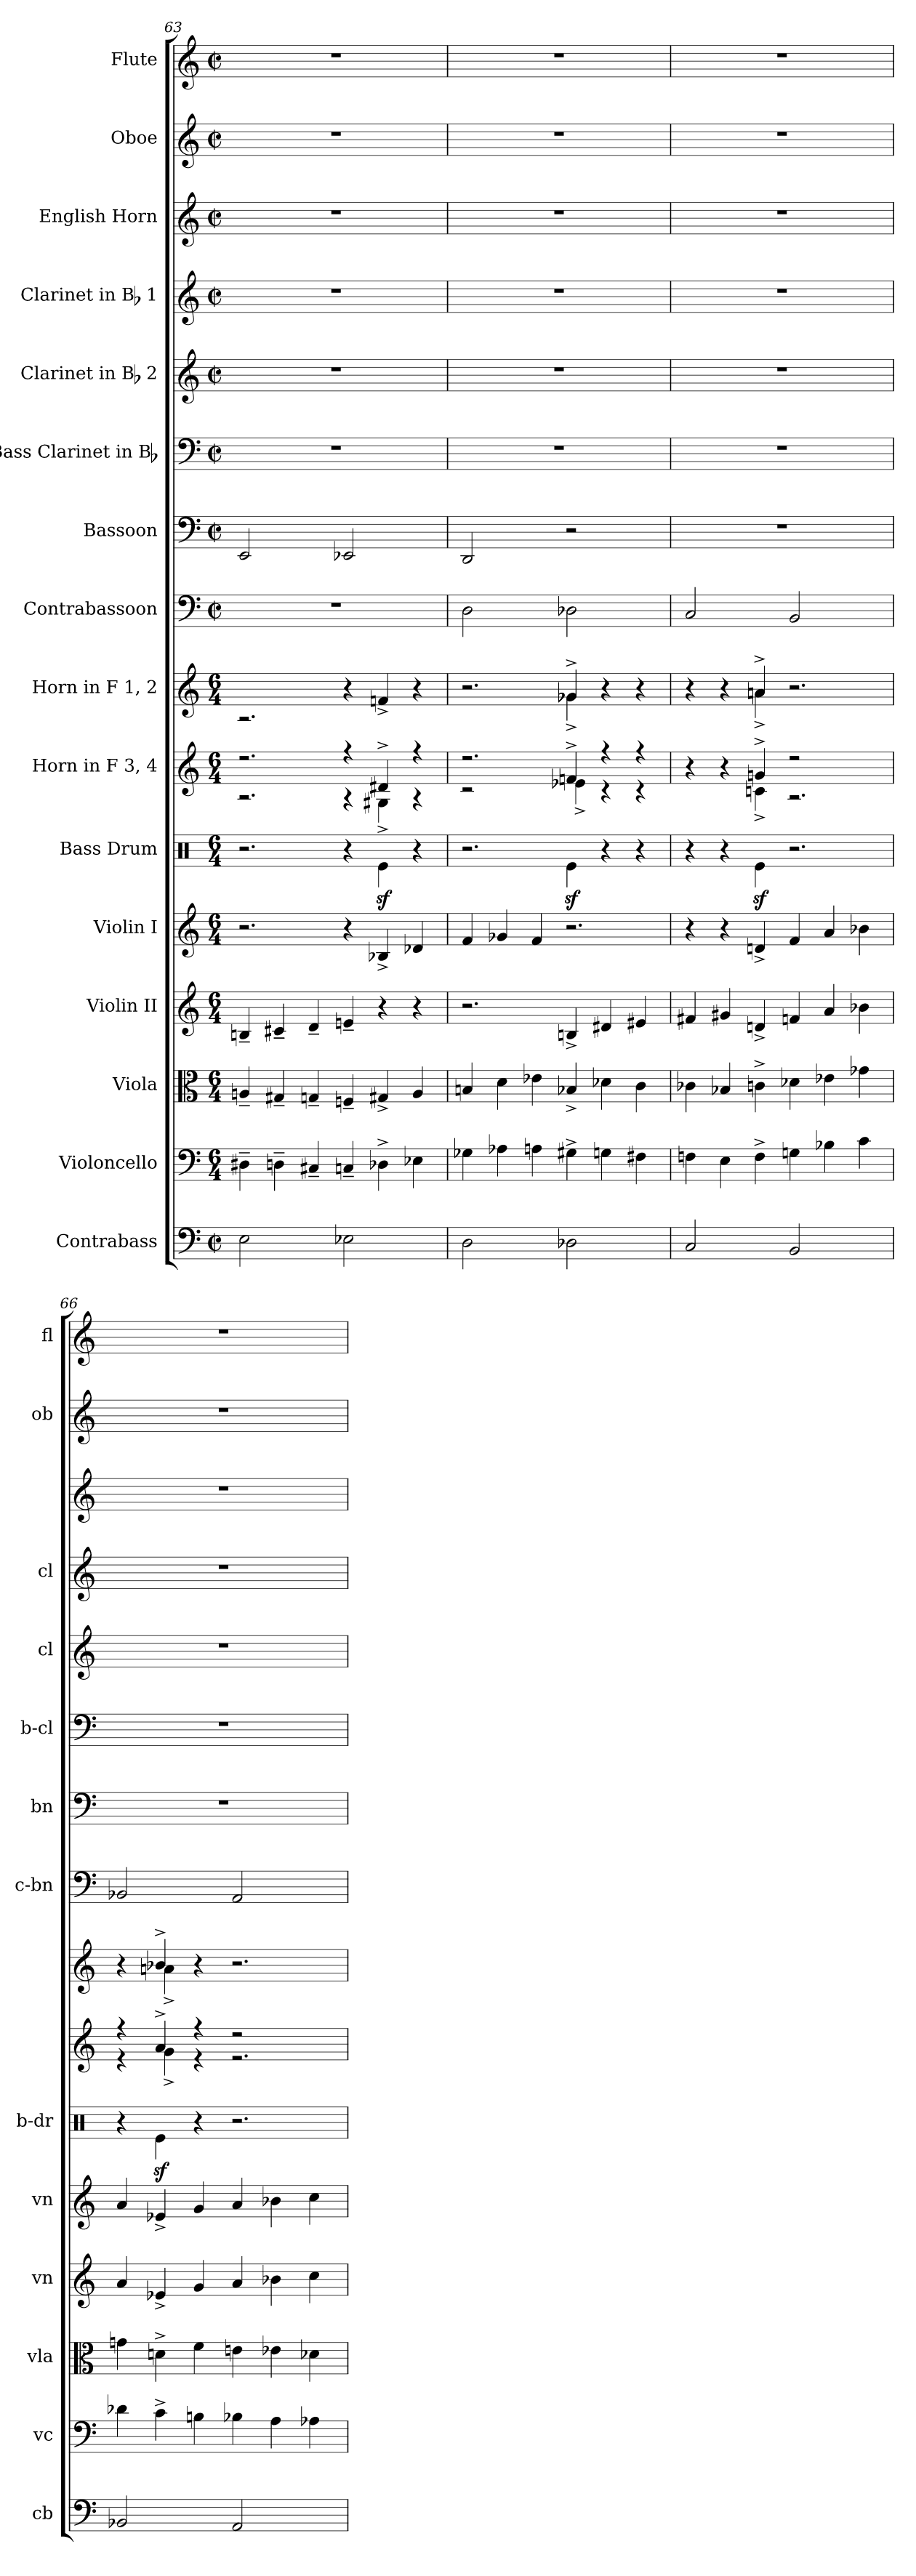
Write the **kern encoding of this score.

**kern	**kern	**kern	**kern	**kern	**kern	**kern	**kern	**kern	**kern	**kern	**kern	**kern	**kern	**kern	**kern
*part16	*part15	*part14	*part13	*part12	*part11	*part10	*part9	*part8	*part7	*part6	*part5	*part4	*part3	*part2	*part1
*staff16	*staff15	*staff14	*staff13	*staff12	*staff11	*staff10	*staff9	*staff8	*staff7	*staff6	*staff5	*staff4	*staff3	*staff2	*staff1
*I"Contrabass	*I"Violoncello	*I"Viola	*I"Violin II	*I"Violin I	*I"Bass Drum	*I"Horn in F 3, 4	*I"Horn in F 1, 2	*I"Contrabassoon	*I"Bassoon	*I"Bass Clarinet in Bb	*I"Clarinet in Bb 2	*I"Clarinet in Bb 1	*I"English Horn	*I"Oboe	*I"Flute
*I'cb	*I'vc	*I'vla	*I'vn	*I'vn	*I'b-dr	*	*	*I'c-bn	*I'bn	*I'b-cl	*I'cl	*I'cl	*	*I'ob	*I'fl
*clefF4	*clefF4	*clefC3	*clefG2	*clefG2	*clefX	*clefG2	*clefG2	*clefF4	*clefF4	*clefF4	*clefG2	*clefG2	*clefG2	*clefG2	*clefG2
*ITrd7c12	*	*	*	*	*	*ITrd4c7	*ITrd4c7	*ITrd7c12	*	*ITrd1c2	*ITrd1c2	*ITrd1c2	*ITrd4c7	*	*
*k[]	*k[]	*k[]	*k[]	*k[]	*k[]	*k[b-]	*k[b-]	*k[]	*k[]	*k[b-e-]	*k[b-e-]	*k[b-e-]	*k[b-]	*k[]	*k[]
*M2/2	*M6/4	*M6/4	*M6/4	*M6/4	*M6/4	*M6/4	*M6/4	*M2/2	*M2/2	*M2/2	*M2/2	*M2/2	*M2/2	*M2/2	*M2/2
*met(c|)	*	*	*	*	*	*	*	*met(c|)	*met(c|)	*met(c|)	*met(c|)	*met(c|)	*met(c|)	*met(c|)	*met(c|)
=63	=63	=63	=63	=63	=63	=63	=63	=63	=63	=63	=63	=63	=63	=63	=63
*	*	*	*	*	*	*	*^	*	*	*	*	*	*	*	*
*	*Xtuplet	*Xtuplet	*Xtuplet	*Xtuplet	*Xtuplet	*Xtuplet	*	*Xtuplet	*	*	*	*	*	*	*	*
*	*	*	*	*	*	*^	*	*	*	*	*	*	*	*	*	*
2EE	6D#X~	6An~	6Bn~	3.r	3.r	3.r	3.r	1rff	3.rA	1r	2EE	1r	1r	1r	1r	1r	1r
.	6Dn~	6G#X~	6c#X~	.	.	.	.	.	.	.	.	.	.	.	.	.	.
.	6C#X~	6Gn~	6d~	.	.	.	.	.	.	.	.	.	.	.	.	.	.
2EE-X	6Cn~	6Fn~	6en~	6r	6r	6r	6r	.	6r	.	2EE-X	.	.	.	.	.	.
.	6D-X^	6G#X^	6r	6B-X^	6Rez\	6G#X^	6C#X^	.	6B-X^	.	.	.	.	.	.	.	.
.	6E-X	6A	6r	6d-X	6r	6r	6r	.	6r	.	.	.	.	.	.	.	.
=64	=64	=64	=64	=64	=64	=64	=64	=64	=64	=64	=64	=64	=64	=64	=64	=64	=64
2DD	6G-X	6Bn	3.r	6f	3.r	3.r	3r	3.r	3ryy	2DD	2DD	1r	1r	1r	1r	1r	1r
.	6A-X	6d	.	6g-X	.	.	.	.	.	.	.	.	.	.	.	.	.
.	6An	6e-X	.	6f	.	.	6ryy	.	6ryy	.	.	.	.	.	.	.	.
2DD-X	6G#X^	6B-X^	6Bn^	3.r	6Rez\	6B-X^	6A-X^	6c-X^	6c-X^	2DD-X	2r	.	.	.	.	.	.
.	6Gn	6d-X	6d#X	.	6r	6r	6r	6r	6ryy	.	.	.	.	.	.	.	.
.	6F#X	6c	6e#X	.	6r	6r	6r	6r	6ryy	.	.	.	.	.	.	.	.
=65	=65	=65	=65	=65	=65	=65	=65	=65	=65	=65	=65	=65	=65	=65	=65	=65	=65
2CC	6Fn	6c-X	6f#X	6r	6r	6r	3ryy	6r	6ryy	2CC	1r	1r	1r	1r	1r	1r	1r
.	6E	6B-X	6g#X	6r	6r	6r	.	6r	6ryy	.	.	.	.	.	.	.	.
.	6F^	6cn^	6dn^	6dn^	6Rez\	6cn^	6Fn^	6dn^	6dn^	.	.	.	.	.	.	.	.
2BBB	6Gn	6d-X	6fn	6f	3.r	3r	3.r	3ryy	3.r	2BBB	.	.	.	.	.	.	.
.	6B-X	6e-X	6a	6a	.	.	.	.	.	.	.	.	.	.	.	.	.
.	6c	6g-X	6b-X	6b-X	.	6ryy	.	6ryy	.	.	.	.	.	.	.	.	.
=66	=66	=66	=66	=66	=66	=66	=66	=66	=66	=66	=66	=66	=66	=66	=66	=66	=66
2BBB-X	6d-X	6gn	6a	6a	6r	6r	6r	6r	6ryy	2BBB-X	1r	1r	1r	1r	1r	1r	1r
.	6c^	6dn^	6e-X^	6e-X^	6Rez\	6d^	6c^	6e-X^	6dn^	.	.	.	.	.	.	.	.
.	6Bn	6f	6g	6g	6r	6r	6r	6r	6ryy	.	.	.	.	.	.	.	.
2AAA	6B-X	6en	6a	6a	3.r	3r	3.r	3ryy	3.r	2AAA	.	.	.	.	.	.	.
.	6A	6e-X	6b-X	6b-X	.	.	.	.	.	.	.	.	.	.	.	.	.
.	6A-X	6d-X	6cc	6cc	.	6ryy	.	6ryy	.	.	.	.	.	.	.	.	.
*	*	*	*	*	*	*v	*v	*	*	*	*	*	*	*	*	*	*
*	*	*	*	*	*	*	*v	*v	*	*	*	*	*	*	*	*
=	=	=	=	=	=	=	=	=	=	=	=	=	=	=	=
*-	*-	*-	*-	*-	*-	*-	*-	*-	*-	*-	*-	*-	*-	*-	*-
